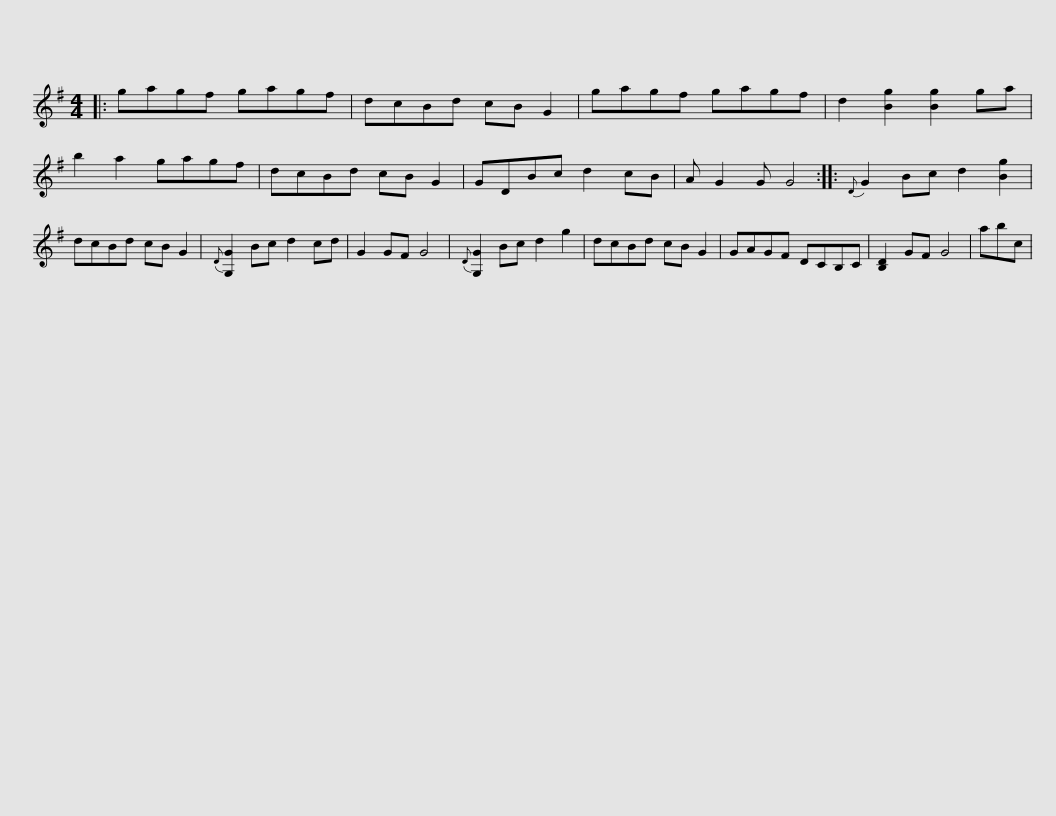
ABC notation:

X:1
L:1/8
M:4/4
I:linebreak $
K:G
V:1 treble
V:1
|: gagf gagf | dcBd cB G2 | gagf gagf | d2 [Bg]2 [Bg]2 ga | b2 a2 gagf |$ %5
 dcBd cB G2 | GDBc d2 cB | A G2 G G4 ::{D} G2 Bc d2 [Bg]2 | dcBd cB G2 | %10
{D} [G,G]2 Bc d2 cd | G2 GF G4 |${D} [G,G]2 Bc d2 g2 | dcBd cB G2 | GAGF DCB,C | %15
 [B,D]2 GF G4 | abc | %17
